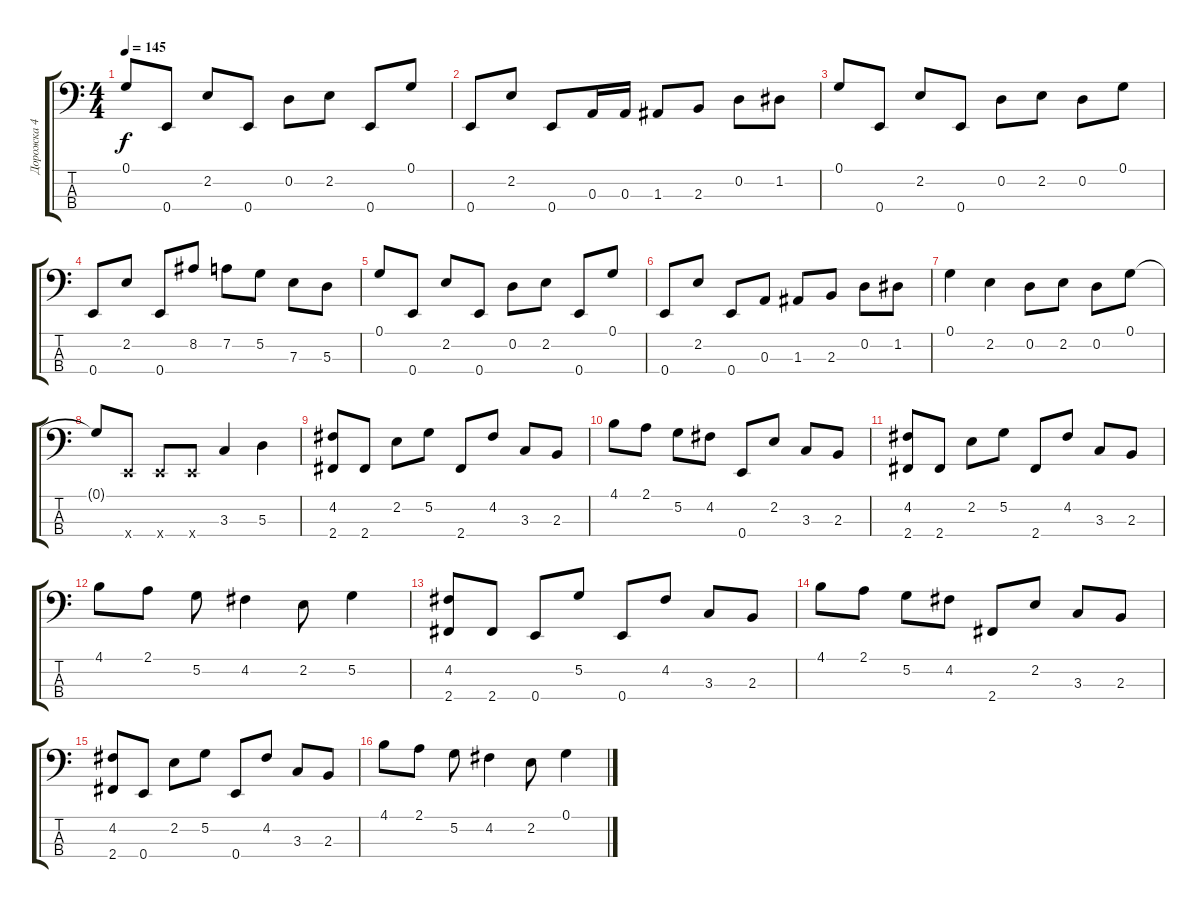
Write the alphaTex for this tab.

\track ("Дорожка 4" "Дорожка 4") {instrument electricbassfinger}
\staff {score tabs}
\tuning (G2 D2 A1 E1) {hide}
\ts (4 4)
\tempo 145
\clef f4
\ks c
0.1.8{dy f} 0.4.8 2.2.8 0.4.8 0.2.8 2.2.8 0.4.8 0.1.8 |
0.4.8 2.2.8 0.4.8 0.3.16 0.3.16 1.3.8 2.3.8 0.2.8 1.2.8 |
0.1.8 0.4.8 2.2.8 0.4.8 0.2.8 2.2.8 0.2.8 0.1.8 |
0.4.8 2.2.8 0.4.8 8.2.8 7.2.8 5.2.8 7.3.8 5.3.8 |
0.1.8 0.4.8 2.2.8 0.4.8 0.2.8 2.2.8 0.4.8 0.1.8 |
0.4.8 2.2.8 0.4.8 0.3.8 1.3.8 2.3.8 0.2.8 1.2.8 |
0.1.4 2.2.4 0.2.8 2.2.8 0.2.8 0.1.8 |
0.1{t}.8 0.4{x}.8 0.4{x}.8 0.4{x}.8 3.3.4 5.3.4 |
(4.2 2.4).8 2.4.8 2.2.8 5.2.8 2.4.8 4.2.8 3.3.8 2.3.8 |
4.1.8 2.1.8 5.2.8 4.2.8 0.4.8 2.2.8 3.3.8 2.3.8 |
(4.2 2.4).8 2.4.8 2.2.8 5.2.8 2.4.8 4.2.8 3.3.8 2.3.8 |
4.1.8 2.1.8 5.2.8 4.2.4 2.2.8 5.2.4 |
(4.2 2.4).8 2.4.8 0.4.8 5.2.8 0.4.8 4.2.8 3.3.8 2.3.8 |
4.1.8 2.1.8 5.2.8 4.2.8 2.4.8 2.2.8 3.3.8 2.3.8 |
(4.2 2.4).8 0.4.8 2.2.8 5.2.8 0.4.8 4.2.8 3.3.8 2.3.8 |
4.1.8 2.1.8 5.2.8 4.2.4 2.2.8 0.1.4
